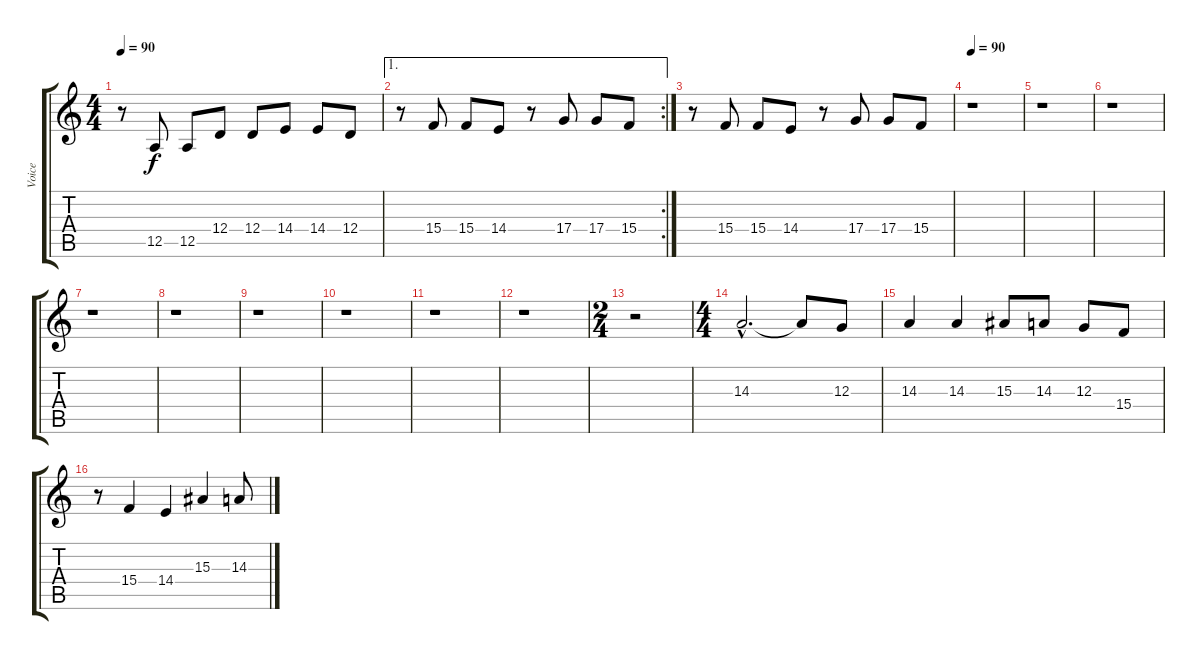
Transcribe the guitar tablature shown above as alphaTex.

\track ("Voice" "Voice") {instrument choiraahs}
\staff {score tabs}
\tuning (E4 B3 G3 D3 A2 E2) {hide}
\ts (4 4)
\tempo 90
\clef g2
\ks c
r.8{dy f} 12.5.8 12.5.8 12.4.8 12.4.8 14.4.8 14.4.8 12.4.8 |
\ae 1
\rc 2
r.8 15.4.8 15.4.8 14.4.8 r.8 17.4.8 17.4.8 15.4.8 |
r.8 15.4.8 15.4.8 14.4.8 r.8 17.4.8 17.4.8 15.4.8 |
\tempo 90
r.1 |
r.1 |
r.1 |
r.1 |
r.1 |
r.1 |
r.1 |
r.1 |
r.1 |
\ts (2 4)
r.2 |
\ts (4 4)
14.3{hac}.2{d volume 10} 14.3{t}.8 12.3.8 |
14.3.4 14.3.4 15.3.8 14.3.8 12.3.8 15.4.8 |
r.8 15.4.4 14.4.4 15.3.4 14.3.8
